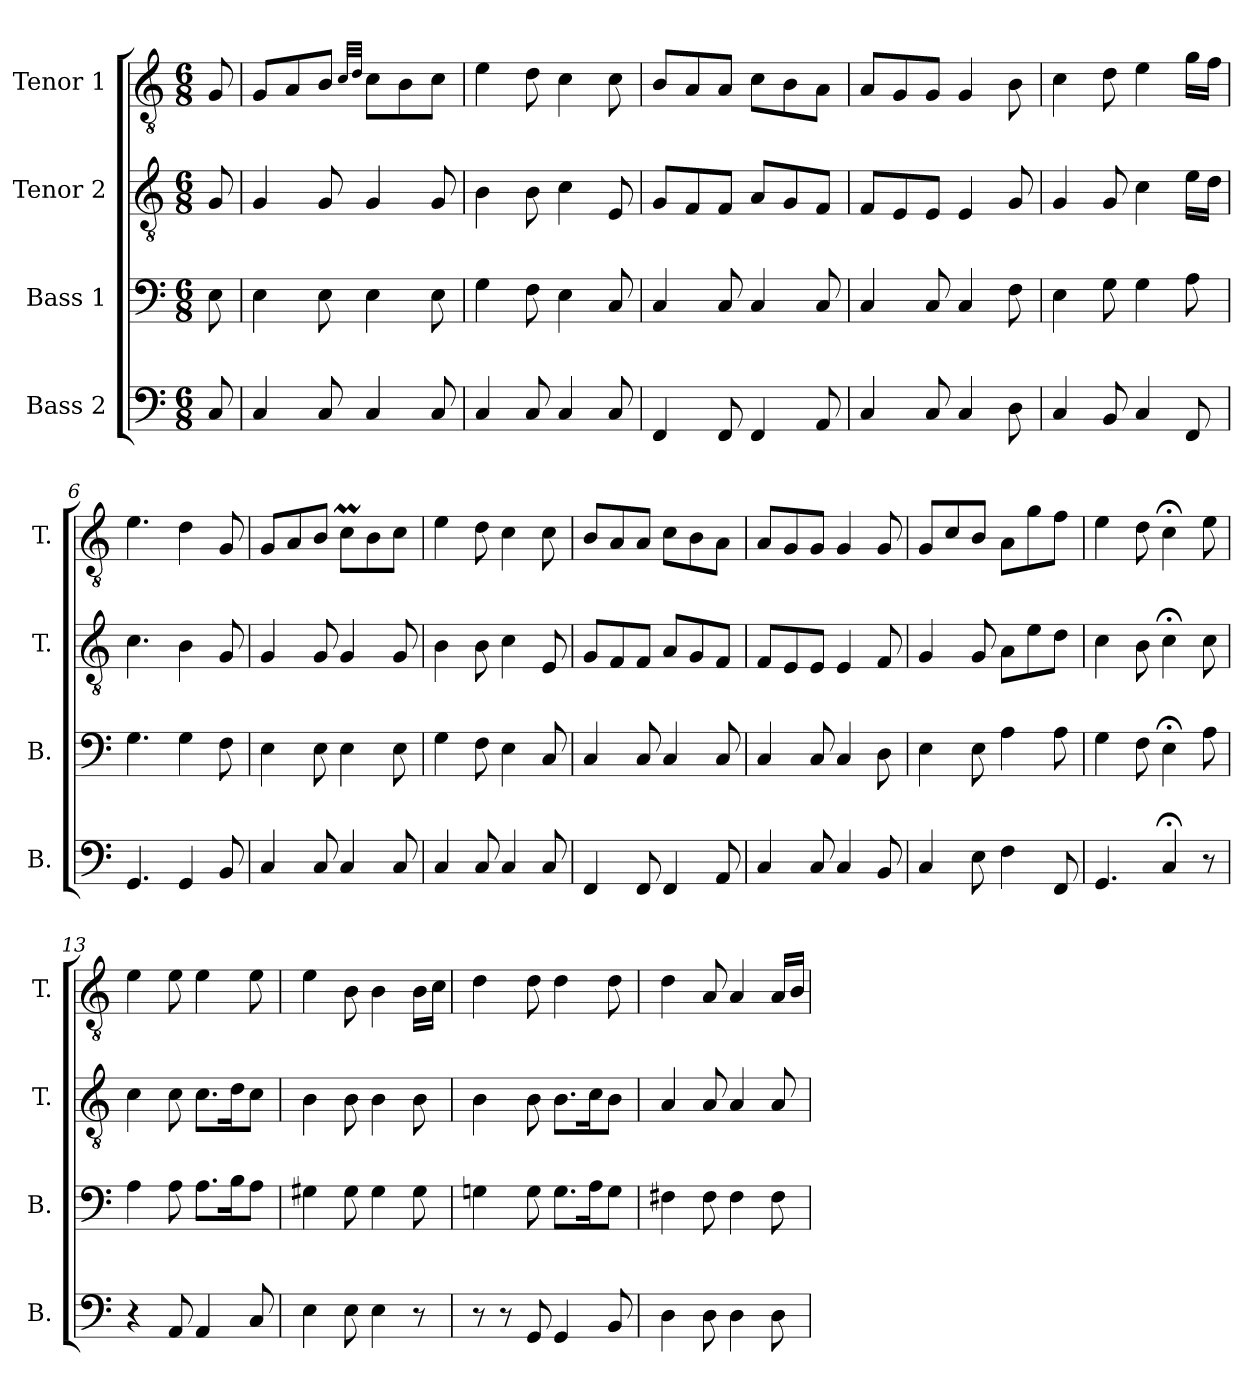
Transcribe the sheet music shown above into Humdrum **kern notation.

**kern	**kern	**kern	**kern
*part4	*part3	*part2	*part1
*staff4	*staff3	*staff2	*staff1
*I"Bass 2	*I"Bass 1	*I"Tenor 2	*I"Tenor 1
*I'B.	*I'B.	*I'T.	*I'T.
!!LO:PB:g=z
*clefF4	*clefF4	*clefGv2	*clefGv2
*	*	*ITrd7c12	*ITrd7c12
*k[]	*k[]	*k[]	*k[]
*C:	*C:	*C:	*C:
*M6/8	*M6/8	*M6/8	*M6/8
=	=	=	=
8Ci/	8Ei\	8GGi/	8GGi/
=1	=1	=1	=1
4Ci/	4Ei\	4GGi/	8GGi/L
.	.	.	8AAi/
8Ci/	8Ei\	8GGi/	8BBi/J
.	.	.	32qCi/LLL
.	.	.	32qDi/JJJ
4Ci/	4Ei\	4GGi/	8Ci\L
.	.	.	8BBi\
8Ci/	8Ei\	8GGi/	8Ci\J
=2	=2	=2	=2
4Ci/	4Gi\	4BBi\	4Ei\
8Ci/	8Fi\	8BBi\	8Di\
4Ci/	4Ei\	4Ci\	4Ci\
8Ci/	8Ci/	8EEi/	8Ci\
=3	=3	=3	=3
4FFi/	4Ci/	8GGi/L	8BBi/L
.	.	8FFi/	8AAi/
8FFi/	8Ci/	8FFi/J	8AAi/J
4FFi/	4Ci/	8AAi/L	8Ci\L
.	.	8GGi/	8BBi\
8AAi/	8Ci/	8FFi/J	8AAi\J
=4	=4	=4	=4
4Ci/	4Ci/	8FFi/L	8AAi/L
.	.	8EEi/	8GGi/
8Ci/	8Ci/	8EEi/J	8GGi/J
4Ci/	4Ci/	4EEi/	4GGi/
8Di\	8Fi\	8GGi/	8BBi\
=5	=5	=5	=5
4Ci/	4Ei\	4GGi/	4Ci\
8BBi/	8Gi\	8GGi/	8Di\
4Ci/	4Gi\	4Ci\	4Ei\
8FFi/	8Ai\	16Ei\LL	16Gi\LL
.	.	16Di\JJ	16Fi\JJ
!!LO:LB:g=z
=6	=6	=6	=6
4.GGi/	4.Gi\	4.Ci\	4.Ei\
4GGi/	4Gi\	4BBi\	4Di\
8BBi/	8Fi\	8GGi/	8GGi/
=7	=7	=7	=7
4Ci/	4Ei\	4GGi/	8GGi/L
.	.	.	8AAi/
8Ci/	8Ei\	8GGi/	8BBi/J
4Ci/	4Ei\	4GGi/	8CMi\L
.	.	.	8BBi\
8Ci/	8Ei\	8GGi/	8Ci\J
=8	=8	=8	=8
4Ci/	4Gi\	4BBi\	4Ei\
8Ci/	8Fi\	8BBi\	8Di\
4Ci/	4Ei\	4Ci\	4Ci\
8Ci/	8Ci/	8EEi/	8Ci\
=9	=9	=9	=9
4FFi/	4Ci/	8GGi/L	8BBi/L
.	.	8FFi/	8AAi/
8FFi/	8Ci/	8FFi/J	8AAi/J
4FFi/	4Ci/	8AAi/L	8Ci\L
.	.	8GGi/	8BBi\
8AAi/	8Ci/	8FFi/J	8AAi\J
=10	=10	=10	=10
4Ci/	4Ci/	8FFi/L	8AAi/L
.	.	8EEi/	8GGi/
8Ci/	8Ci/	8EEi/J	8GGi/J
4Ci/	4Ci/	4EEi/	4GGi/
8BBi/	8Di\	8FFi/	8GGi/
=11	=11	=11	=11
4Ci/	4Ei\	4GGi/	8GGi/L
.	.	.	8Ci/
8Ei\	8Ei\	8GGi/	8BBi/J
4Fi\	4Ai\	8AAi\L	8AAi\L
.	.	8Ei\	8Gi\
8FFi/	8Ai\	8Di\J	8Fi\J
!!LO:PB:g=z
=12	=12	=12	=12
4.GGi/	4Gi\	4Ci\	4Ei\
.	8Fi\	8BBi\	8Di\
4C;i/	4E;i\	4C;i\	4C;i\
8r	8Ai\	8Ci\	8Ei\
=13	=13	=13	=13
4r	4Ai\	4Ci\	4Ei\
8AAi/	8Ai\	8Ci\	8Ei\
4AAi/	8.Ai\L	8.Ci\L	4Ei\
.	16Bi\k	16Di\k	.
8Ci/	8Ai\J	8Ci\J	8Ei\
=14	=14	=14	=14
4Ei\	4G#Xi\	4BBi\	4Ei\
8Ei\	8G#i\	8BBi\	8BBi\
4Ei\	4G#i\	4BBi\	4BBi\
8r	8G#i\	8BBi\	16BBi\LL
.	.	.	16Ci\JJ
=15	=15	=15	=15
8r	4Gni\	4BBi\	4Di\
8r	.	.	.
8GGi/	8Gi\	8BBi\	8Di\
4GGi/	8.Gi\L	8.BBi\L	4Di\
.	16Ai\k	16Ci\k	.
8BBi/	8Gi\J	8BBi\J	8Di\
=16	=16	=16	=16
4Di\	4F#Xi\	4AAi/	4Di\
8Di\	8F#i\	8AAi/	8AAi/
4Di\	4F#i\	4AAi/	4AAi/
8Di\	8F#i\	8AAi/	16AAi/LL
.	.	.	16BBi/JJ
=	=	=	=
*-	*-	*-	*-
